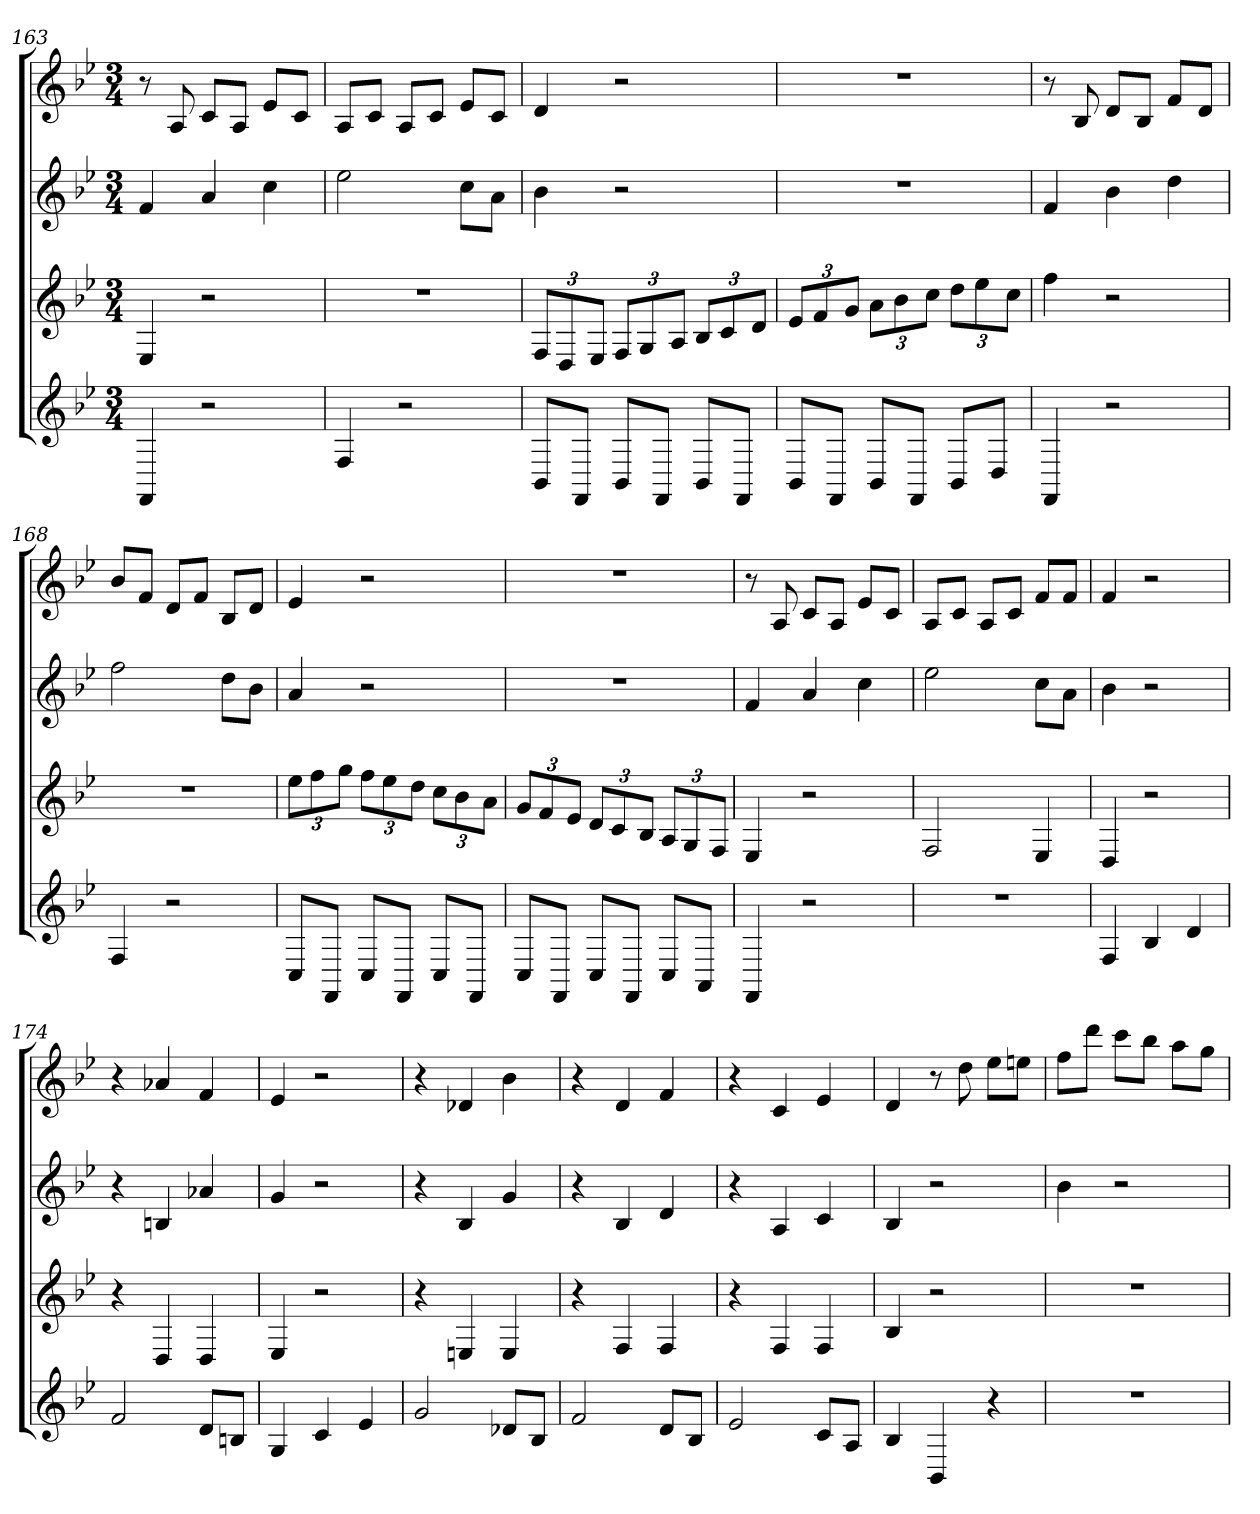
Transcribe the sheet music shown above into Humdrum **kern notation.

**kern	**kern	**kern	**kern
*part4	*part3	*part2	*part1
*staff4	*staff3	*staff2	*staff1
*k[b-e-]	*k[b-e-]	*k[b-e-]	*k[b-e-]
*B-:	*B-:	*B-:	*B-:
*M3/4	*M3/4	*M3/4	*M3/4
=163	=163	=163	=163
4FF	4E-	4f	8r
.	.	.	8A
2r	2r	4a	8cL
.	.	.	8AJ
.	.	4cc	8e-L
.	.	.	8cJ
=164	=164	=164	=164
4F	2.r	2ee-	8AL
.	.	.	8cJ
2r	.	.	8AL
.	.	.	8cJ
.	.	8ccL	8e-L
.	.	8aJ	8cJ
=165	=165	=165	=165
8BB-L	12FL	4b-	4d
.	12D	.	.
8FFJ	.	.	.
.	12E-J	.	.
8BB-L	12FL	2r	2r
.	12G	.	.
8FFJ	.	.	.
.	12AJ	.	.
8BB-L	12B-L	.	.
.	12c	.	.
8FFJ	.	.	.
.	12dJ	.	.
=166	=166	=166	=166
8BB-L	12e-L	2.r	2.r
.	12f	.	.
8FFJ	.	.	.
.	12gJ	.	.
8BB-L	12aL	.	.
.	12b-	.	.
8FFJ	.	.	.
.	12ccJ	.	.
8BB-L	12ddL	.	.
.	12ee-	.	.
8DJ	.	.	.
.	12ccJ	.	.
=167	=167	=167	=167
4FF	4ff	4f	8r
.	.	.	8B-
2r	2r	4b-	8dL
.	.	.	8B-J
.	.	4dd	8fL
.	.	.	8dJ
=168	=168	=168	=168
4F	2.r	2ff	8b-L
.	.	.	8fJ
2r	.	.	8dL
.	.	.	8fJ
.	.	8ddL	8B-L
.	.	8b-J	8dJ
=169	=169	=169	=169
8CL	12ee-L	4a	4e-
.	12ff	.	.
8FFJ	.	.	.
.	12ggJ	.	.
8CL	12ffL	2r	2r
.	12ee-	.	.
8FFJ	.	.	.
.	12ddJ	.	.
8CL	12ccL	.	.
.	12b-	.	.
8FFJ	.	.	.
.	12aJ	.	.
=170	=170	=170	=170
8CL	12gL	2.r	2.r
.	12f	.	.
8FFJ	.	.	.
.	12e-J	.	.
8CL	12dL	.	.
.	12c	.	.
8FFJ	.	.	.
.	12B-J	.	.
8CL	12AL	.	.
.	12G	.	.
8AAJ	.	.	.
.	12FJ	.	.
=171	=171	=171	=171
4FF	4E-	4f	8r
.	.	.	8A
2r	2r	4a	8cL
.	.	.	8AJ
.	.	4cc	8e-L
.	.	.	8cJ
=172	=172	=172	=172
2.r	2F	2ee-	8AL
.	.	.	8cJ
.	.	.	8AL
.	.	.	8cJ
.	4E-	8ccL	8fL
.	.	8aJ	8fJ
=173	=173	=173	=173
4F	4D	4b-	4f
4B-	2r	2r	2r
4d	.	.	.
=174	=174	=174	=174
2f	4r	4r	4r
.	4D	4Bn	4a-X
8dL	4D	4a-X	4f
8BnJ	.	.	.
=175	=175	=175	=175
4G	4E-	4g	4e-
4c	2r	2r	2r
4e-	.	.	.
=176	=176	=176	=176
2g	4r	4r	4r
.	4En	4B-	4d-X
8d-XL	4E	4g	4b-
8B-J	.	.	.
=177	=177	=177	=177
2f	4r	4r	4r
.	4F	4B-	4d
8dL	4F	4d	4f
8B-J	.	.	.
=178	=178	=178	=178
2e-	4r	4r	4r
.	4F	4A	4c
8cL	4F	4c	4e-
8AJ	.	.	.
=179	=179	=179	=179
4B-	4B-	4B-	4d
4BB-	2r	2r	8r
.	.	.	8dd
4r	.	.	8ee-L
.	.	.	8eenJ
=180	=180	=180	=180
2.r	2.r	4b-	8ffL
.	.	.	8dddJ
.	.	2r	8cccL
.	.	.	8bb-J
.	.	.	8aaL
.	.	.	8ggJ
=	=	=	=
*-	*-	*-	*-
